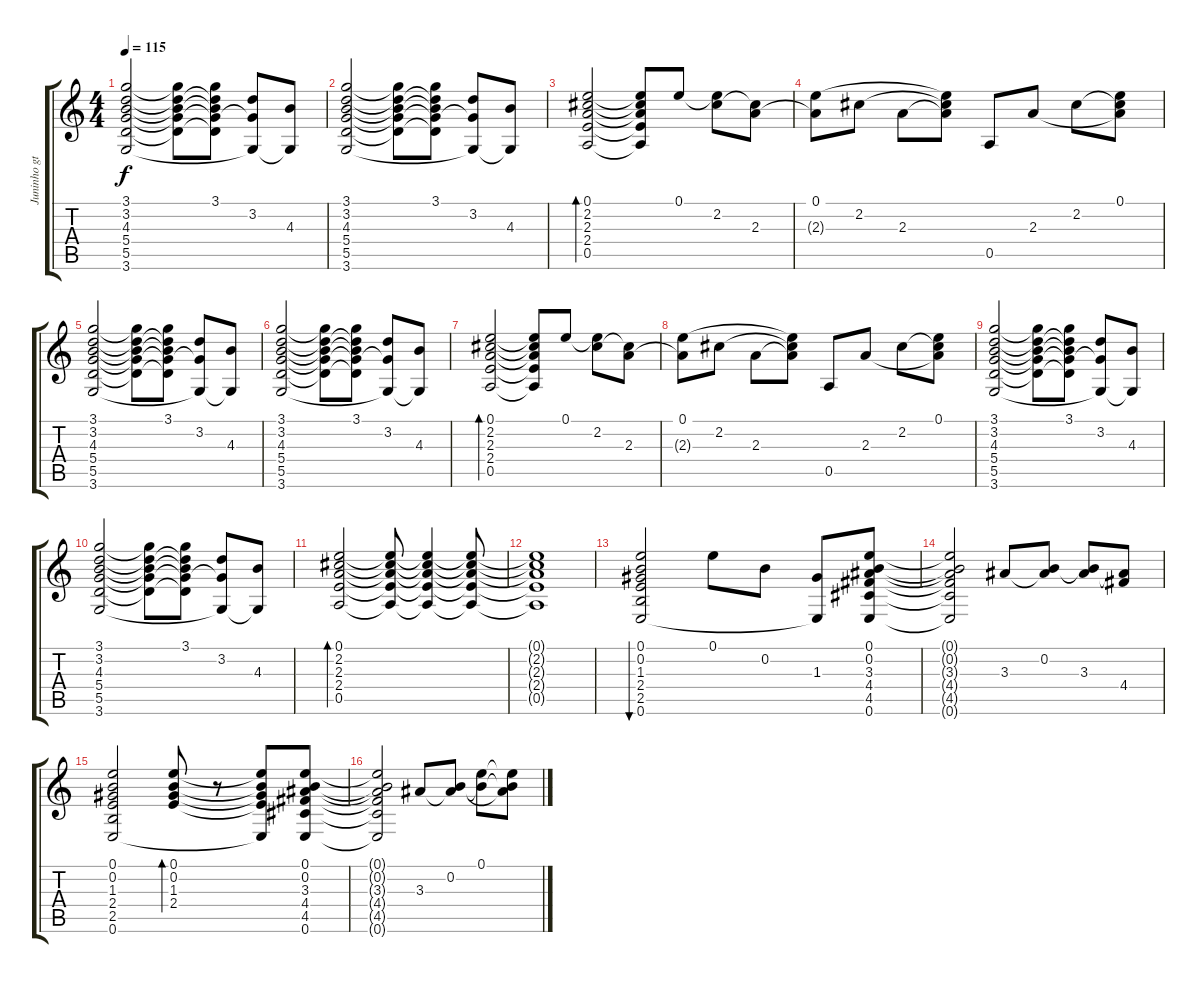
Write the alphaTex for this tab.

\track ("Juninho gt. 1" "Juninho gt") {instrument electricguitarjazz}
\staff {score tabs}
\tuning (E4 B3 G3 D3 A2 E2) {hide}
\ts (4 4)
\tempo 115
\clef g2
\ks c
(3.1 3.2 4.3 5.4 5.5 3.6).2{dy f} (3.1{t} 3.2{t} 4.3{t} 5.4{t} 5.5{t}).8 (3.1 3.2{t} 4.3{t} 5.4{t} 5.5{t}).8 (3.2 5.4{t} 3.6{t}).8 (4.3 3.6{t}).8 |
(3.1 3.2 4.3 5.4 5.5 3.6).2 (3.1{t} 3.2{t} 4.3{t} 5.4{t} 5.5{t}).8 (3.1 3.2{t} 4.3{t} 5.4{t} 5.5{t}).8 (3.2 5.4{t} 3.6{t}).8 (4.3 3.6{t}).8 |
(0.1 2.2 2.3 2.4 0.5).2{bd 240} (0.1{t} 2.2{t} 2.3{t} 2.4{t} 0.5{t}).8 0.1.8 (0.1{t} 2.2).8 (2.2{t} 2.3).8 |
(0.1 2.3{t}).8 2.2.8 2.3.8 (0.1{t} 2.2{t} 2.3{t}).8 0.5.8 2.3.8 2.2.8 (0.1 2.2{t} 2.3{t}).8 |
(3.1 3.2 4.3 5.4 5.5 3.6).2 (3.1{t} 3.2{t} 4.3{t} 5.4{t} 5.5{t}).8 (3.1 3.2{t} 4.3{t} 5.4{t} 5.5{t}).8 (3.2 5.4{t} 3.6{t}).8 (4.3 3.6{t}).8 |
(3.1 3.2 4.3 5.4 5.5 3.6).2 (3.1{t} 3.2{t} 4.3{t} 5.4{t} 5.5{t}).8 (3.1 3.2{t} 4.3{t} 5.4{t} 5.5{t}).8 (3.2 5.4{t} 3.6{t}).8 (4.3 3.6{t}).8 |
(0.1 2.2 2.3 2.4 0.5).2{bd 240} (0.1{t} 2.2{t} 2.3{t} 2.4{t} 0.5{t}).8 0.1.8 (0.1{t} 2.2).8 (2.2{t} 2.3).8 |
(0.1 2.3{t}).8 2.2.8 2.3.8 (0.1{t} 2.2{t} 2.3{t}).8 0.5.8 2.3.8 2.2.8 (0.1 2.2{t} 2.3{t}).8 |
(3.1 3.2 4.3 5.4 5.5 3.6).2 (3.1{t} 3.2{t} 4.3{t} 5.4{t} 5.5{t}).8 (3.1 3.2{t} 4.3{t} 5.4{t} 5.5{t}).8 (3.2 5.4{t} 3.6{t}).8 (4.3 3.6{t}).8 |
(3.1 3.2 4.3 5.4 5.5 3.6).2 (3.1{t} 3.2{t} 4.3{t} 5.4{t} 5.5{t}).8 (3.1 3.2{t} 4.3{t} 5.4{t} 5.5{t}).8 (3.2 5.4{t} 3.6{t}).8 (4.3 3.6{t}).8 |
(0.1 2.2 2.3 2.4 0.5).2{bd 240} (0.1{t} 2.2{t} 2.3{t} 2.4{t} 0.5{t}).8 (0.1{t} 2.2{t} 2.3{t} 2.4{t} 0.5{t}).4 (0.1{t} 2.2{t} 2.3{t} 2.4{t} 0.5{t}).8 |
(0.1{t} 2.2{t} 2.3{t} 2.4{t} 0.5{t}).1 |
(0.1 0.2 1.3 2.4 2.5 0.6).2{bu 480} 0.1.8 0.2.8 (1.3 0.6{t}).8 (0.1 0.2 3.3 4.4 4.5 0.6).8 |
(0.1{t} 0.2{t} 3.3{t} 4.4{t} 4.5{t} 0.6{t}).2 3.3.8 (0.2 3.3{t}).8 (0.2{t} 3.3).8 (3.3{t} 4.4).8 |
(0.1 0.2 1.3 2.4 2.5 0.6).2 (0.1 0.2 1.3 2.4).8{bd 120} r.8 (0.1{t} 0.2{t} 1.3{t} 2.4{t} 0.6{t}).8 (0.1 0.2 3.3 4.4 4.5 0.6).8 |
(0.1{t} 0.2{t} 3.3{t} 4.4{t} 4.5{t} 0.6{t}).2 3.3.8 (0.2 3.3{t}).8 (0.1 0.2{t}).8 (0.1{t} 0.2{t} 3.3{t}).8
